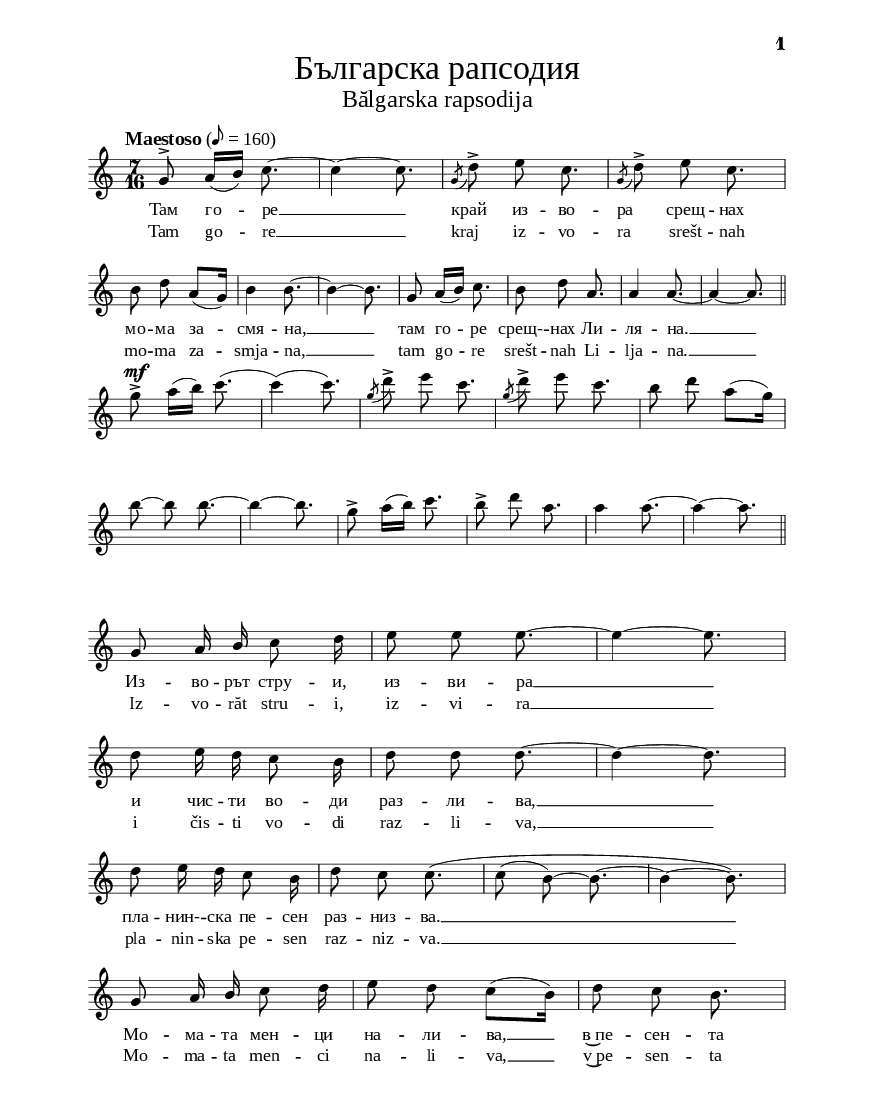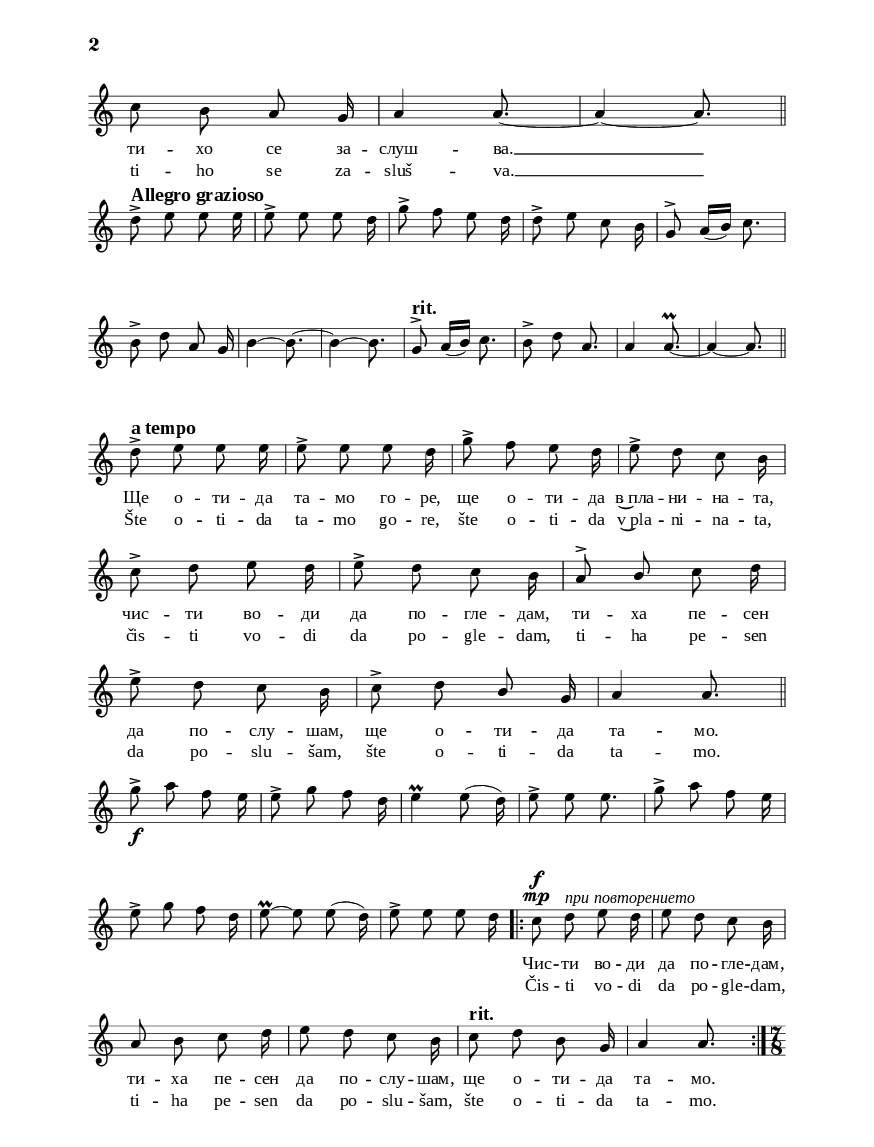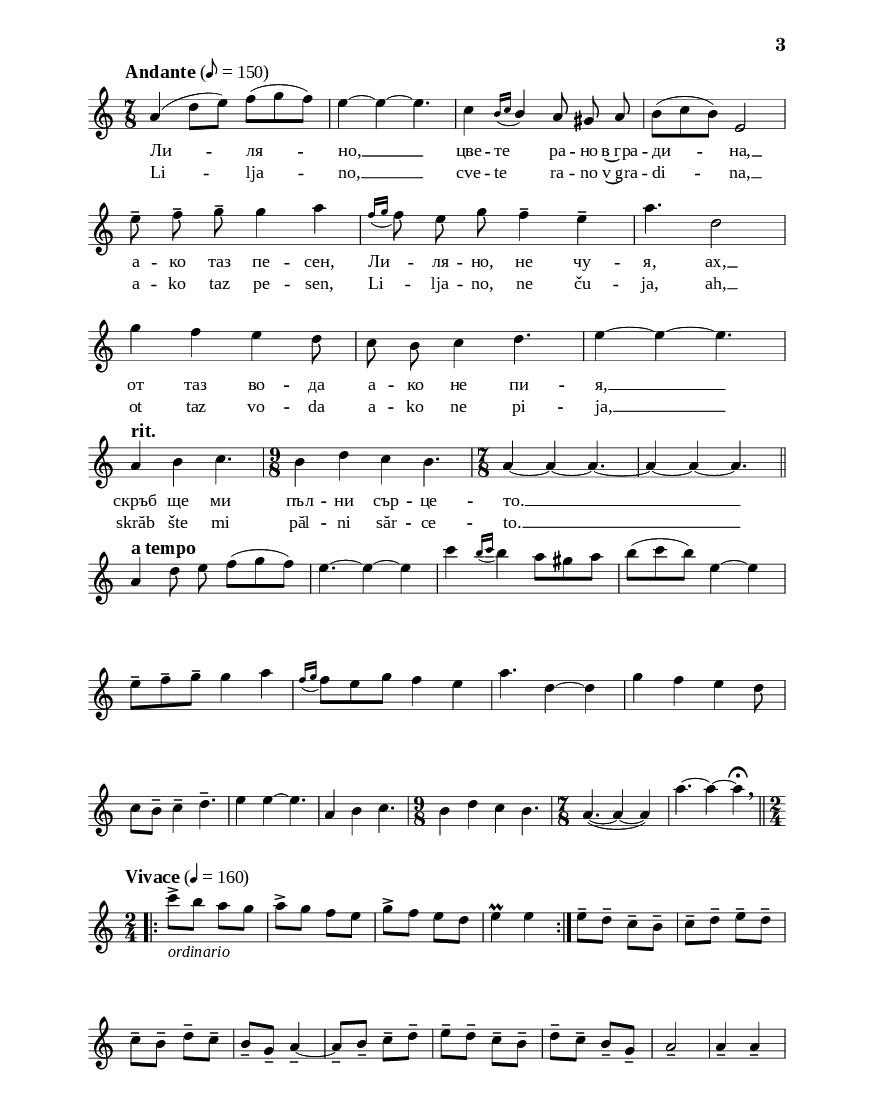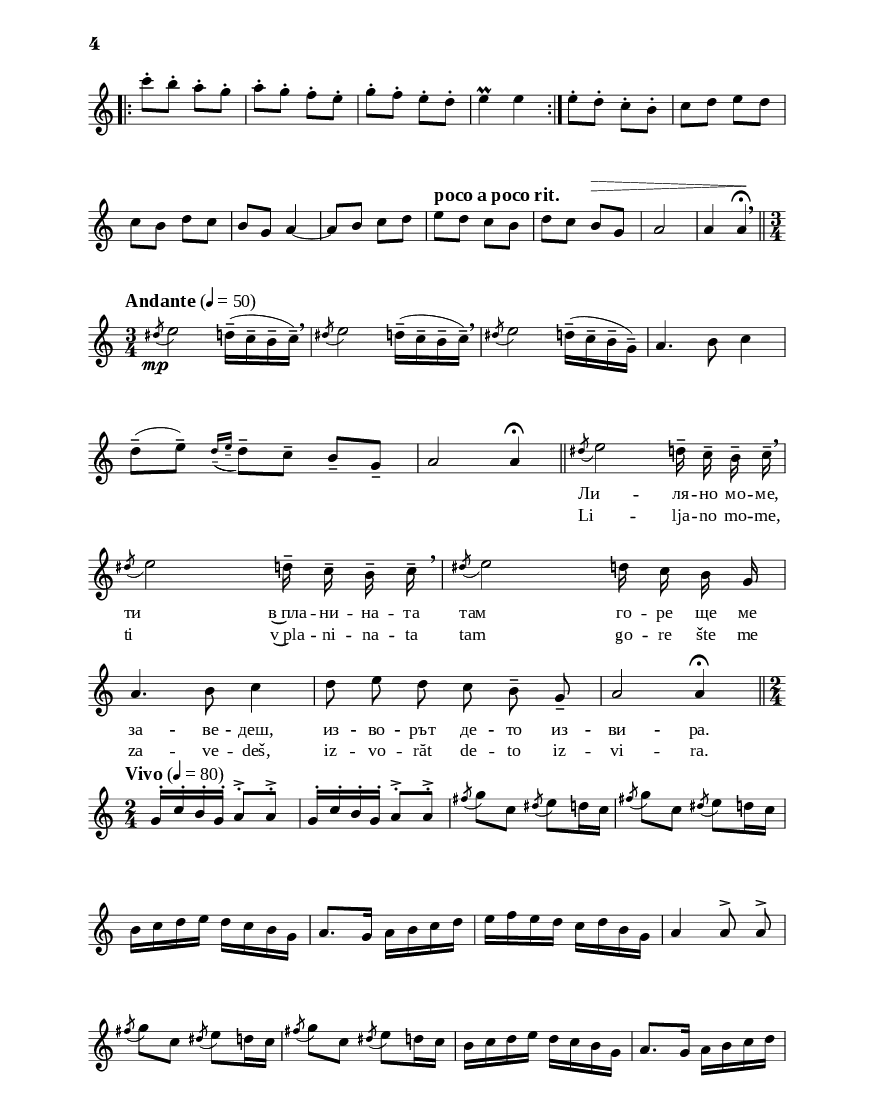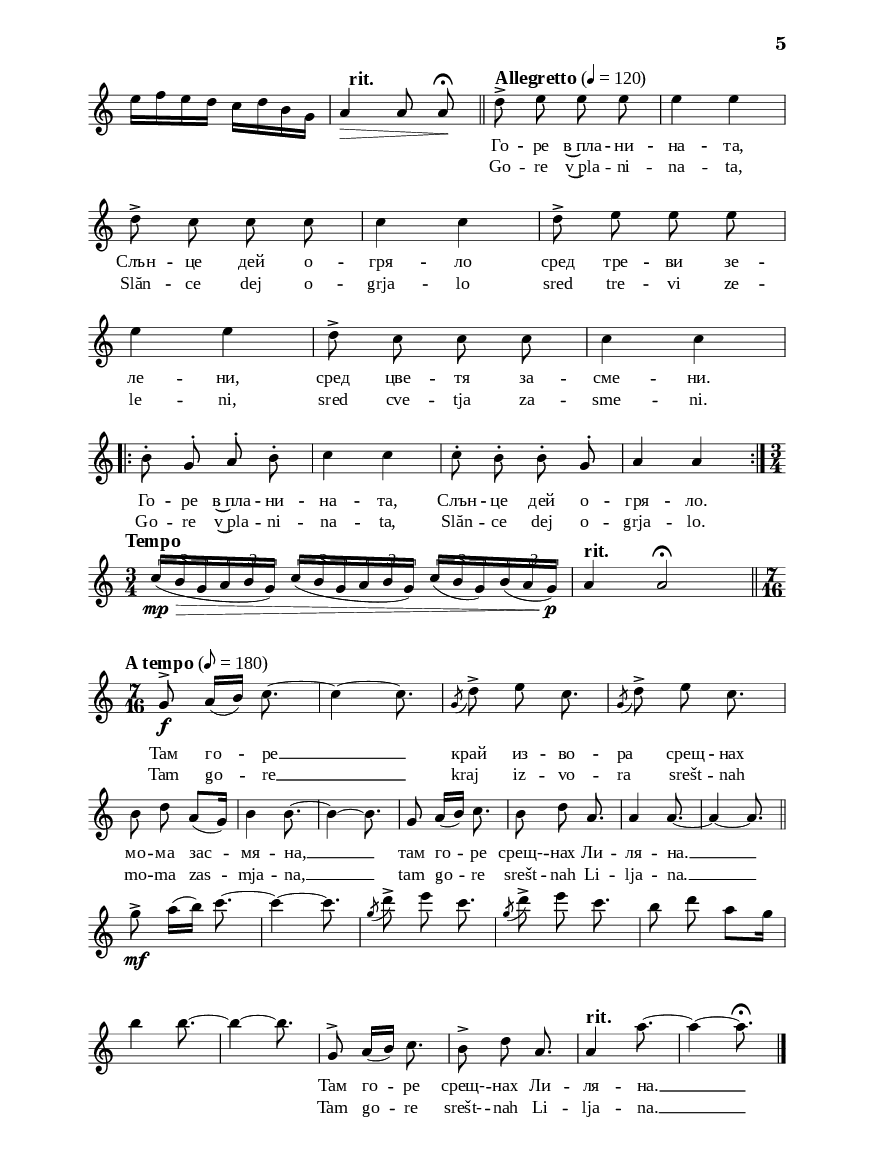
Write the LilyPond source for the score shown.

\version "2.24.3"

\include "include/globals.ily"

\bookpart {
  \label #'ref146
  \tocItem \markup "Българска рапсодия – Bălgarska rapsodija"
  \include "include/bookpart-paper.ily"
  \score {
    \include "include/score-layout.ily"

    \new Voice \relative c' {
      \clef treble
      \key c \major
      \time 7/16
      \tempoFunc "Maestoso" 8 "160"
      \autoBeamOff
      g'8^\accent a16([b]) c8. ~ | \noBreak
      c4 ~ c8. | \noBreak
      \acciaccatura {g8} d'^\accent e c8. | \noBreak
      \acciaccatura {g8} d'^\accent e c8. | \break
      b8 d a([g16]) | \noBreak

      b4 b8. ~| b4 ~ b8. | \noBreak
      g8 a16([b]) c8. | \noBreak
      b8 d a8. | \noBreak
      a4 a8. ~ | a4 ~ a8. | \bar "||" \break

      g'8\accent^\mf  a16[(b)] c8.( | \noBreak
      c4)(c8.) | \noBreak
      \acciaccatura {g8} d'8\accent e c8. | \noBreak
      \acciaccatura {g8} d'8\accent e c8. | \noBreak
      b8 d a([g16]) | \break
      b8 ~ b8 b8. ~ | \noBreak
      b4 ~ b8. | \noBreak
      g8 \accent a16 ([b]) c8. | \noBreak
      b8\accent d a8. | \noBreak
      a4 a8. ~ | \noBreak
      a4 ~ a8. | \bar "||" \break

      g,8 a16 \stemUp b \stemNeutral c8 d16 | \noBreak
      e8 e e8. ~ | \noBreak
      e4 ~ e8. | \break
      d8 e16 d16 c8 b16 | \noBreak
      d8 d d8. ~ | \noBreak

      d4 ~ d8. | \break

      d8 e16 d16 c8 b16 | \noBreak
      d8 c8  c8. \( |\noBreak
      c8( b) ~ b8. ~ | \noBreak
      b4 ~ b8. \) | \break
      g8 a16 \stemUp b \stemNeutral c8 d16 | \noBreak
      e8 d c8([b16]) | \noBreak

      d8 c b8. | \break
      c8 b a g16 | \noBreak
      a4 a8. ~| \noBreak
      a4 ~ a8. | \bar "||" \break
      \tempo "Allegro grazioso" d8^\accent e e e16 | \noBreak
      e8^\accent e e d16 | \noBreak

      g8^\accent f e d16 | \noBreak
      d8^\accent e c b16 | \noBreak
      g8^\accent a16([b]) c8. | \break
      b8^\accent d a g16 | \noBreak
      b4~ b8. ~ | \noBreak
      b4 ~ b8. | \noBreak
      \tempo "rit." g8^\accent a16([b]) c8. | \noBreak

      b8^\accent d a8. | \noBreak
      a4 a8.\prall ~ | \noBreak
      a4 ~ a8. | \bar "||" \break
      \tempo "a tempo" d8\accent e e e16 | \noBreak
      e8\accent e e d16 | \noBreak
      g8\accent f e d16 | \noBreak

      e8\accent d c b16 | \break
      c8\accent d e d16 | \noBreak
      e8\accent d c b16 | \noBreak
      a8^\accent \stemUp b \stemNeutral c d16 | \break

      e8\accent d c b16 | \noBreak
      c8\accent d \stemUp b \stemNeutral g16 | \noBreak
      a4 a8. | \bar "||"  \break
      g'8\f^\accent a f e16 | \noBreak
      e8^\accent g f d16 | \noBreak

      e4 \prall e8 (d16) | \noBreak
      e8^\accent e e8. | \noBreak
      g8^\accent a f e16 | \break
      e8^\accent g f d16 | \noBreak
      e8\prall~ e8 e8 (d16) | \noBreak
      e8^\accent e e d16  |  \noBreak

      \bar ".|:"
      c8 ^\markup{ \dynamic f } ^\mp d^\markup{\italic{при повторението} } e d16 | \noBreak
      e8 d c b16 | \break
      a8 b c d16 | \noBreak
      e8 d c b16 | \noBreak
      \tempo "rit." c8 d b g16 | \noBreak
      a4 a8. | \break \bar ":|."

      \time 7/8  \tempoFunc "Andante" 8 "150" a4 (d8[e]) f8([ g f]) | e4 ~ e4 ~ e4. | \noBreak

      c4 \acciaccatura{ b16[c] } \stemUp b4 \stemNeutral a8 gis a8 |  b8([c b])  e,2 | \break

      e'8\tenuto f\tenuto g\tenuto  g4 a4 |  \noBreak

      \acciaccatura {f16[g]}  f8 e g  f4\tenuto e4\tenuto | \noBreak
      a4. d,2 | \break
      g4 f e d8 | c b c4 d4. | e4 ~ e4 ~ e4. | \break

      \tempo "rit." a,4 b c4. | \time 9/8 b4 d c b4. | \noBreak
      \time 7/8
      a4 ~ a4 ~ a4. ~ | a4 ~ a4 ~ a4. | \bar "||"  \break
      \tempo "a tempo" a4  d8 e  f([ g f]) | e4. ~ e4 ~ e4 |  \noBreak

      c'4 \acciaccatura{ b16[c] } b4 a8 [gis  a] | b8 ( [c8 b]) e,4 ~ e4 | \break


      e8\tenuto[f\tenuto g\tenuto] g4 a4 | \noBreak
      \acciaccatura { f16[g] } f8[e g] f4 e | \noBreak

      a4. d,4 ~ d4 | \noBreak
      g4 f e d8 | \break

      c [b\tenuto] c4\tenuto d4.\tenuto| e4 e4 ~ e4. | \noBreak
      a,4 b c4. | \time 9/8 b4 d c b4. | \noBreak
      \time 7/8 a4.~ ( a4 ~ a4) | a'4. ~ a4 ~ a4 \fermata \breathe | \bar "|" \time 2/4 \break    \bar ".|:-||"

      \tempoFunc "Vivace" 4 "160"  c8_\markup{ \italic {ordinario} }\accent[b] a[g] | \noBreak
      a\accent[g] f[e] | \noBreak
      g\accent[f] e[d] | \noBreak
      e4\prall e | \noBreak \bar ":|."

      e8\tenuto[d]\tenuto c\tenuto[b]\tenuto | \noBreak
      c\tenuto[d]\tenuto e\tenuto[d]\tenuto | \break

      c\tenuto[b]\tenuto d\tenuto[c]\tenuto | \noBreak
      b\tenuto[g]\tenuto a4\tenuto~ | \noBreak
      a8\tenuto[b]\tenuto c\tenuto[d]\tenuto | \noBreak
      e\tenuto[d]\tenuto c\tenuto[b]\tenuto | \noBreak
      d\tenuto[c]\tenuto b\tenuto[g]\tenuto | \noBreak
      a2\tenuto | \noBreak
      a4\tenuto a\tenuto | \break \bar ".|:-|"


      c'8\staccato[b]\staccato a\staccato[g]\staccato | \noBreak
      a\staccato[g]\staccato f\staccato[e]\staccato | \noBreak
      g\staccato[f]\staccato e\staccato[d]\staccato | \noBreak
      e4\prall e | \noBreak  \bar ":|."

      e8\staccato[d]\staccato c\staccato[b]\staccato | \noBreak
      c[d] e[d] | \break

      c[b] d[c] | \noBreak
      b[g] a4~ | \noBreak
      a8[b] c[d] | \noBreak
      \tempo "poco a poco rit." e [d] c[b] | \noBreak
      d [c]  b^\>[g]  | \noBreak
      a2 | \noBreak
      a4 a \! \fermata \breathe | \bar "||" \time 3/4 \break

      \tempoFunc "Andante" 4 "50" \acciaccatura { dis8\mp } e2 d16\tenuto([c\tenuto b\tenuto c\tenuto]) \breathe | \noBreak
      \acciaccatura { dis8 } e2 d16\tenuto([c\tenuto  b\tenuto  c\tenuto]) \breathe | \noBreak
      \acciaccatura { dis8 } e2 d16\tenuto([c\tenuto b\tenuto g\tenuto]) | \noBreak
      a4. b8 c4 \break

      d8\tenuto([e\tenuto]) \acciaccatura { d16\tenuto([e\tenuto] } d8\tenuto)[c\tenuto] b\tenuto [g\tenuto] | \noBreak
      a2 a4 \fermata \bar "||" \noBreak
      \acciaccatura { dis8 } e2 d16\tenuto c\tenuto b\tenuto c\tenuto \breathe | \break
      \acciaccatura { dis8 } e2 d16\tenuto c\tenuto b\tenuto c\tenuto  \breathe | \noBreak

      \acciaccatura { dis8 } e2 d16 c b g | \break
      a4. b8 c4 | \noBreak
      d8 e d c b\tenuto g\tenuto | \noBreak
      a2 a4 \fermata | \noBreak \bar "||" \time 2/4 \break

      \tempoFunc "Vivo" 4 "80" g16^\staccato[c^\staccato b^\staccato g^\staccato] a8^\staccato ^\accent[a^\staccato ^\accent] | \noBreak
      g16^\staccato[c^\staccato b^\staccato g^\staccato] a8^\staccato^\accent[a^\staccato^\accent] | \noBreak
      \acciaccatura { fis'8 } g[c,] \acciaccatura { dis } e[d16 c] | \noBreak
      \acciaccatura { fis8 } g[c,] \acciaccatura { dis } e[d16 c] | \break

      b16[c d e] d[c b g] | \noBreak
      a8.[g16] a[b c d] | \noBreak
      e[f e d] c[d b g] | \noBreak
      a4 a8^\accent a^\accent \break

      \acciaccatura { fis'8 } g[c,] \acciaccatura { dis } e[d16 c] | \noBreak
      \acciaccatura { fis8 } g[c,] \acciaccatura { dis } e[d16 c] | \noBreak
      b[c d e] d[c b g] | \noBreak
      a8.[g16] a[b c d] | \break

      e[f e d] c[d b g] | \noBreak
      \tempo "  rit." a4\>  a8 a \!  \fermata | \bar "||" \noBreak
      \tempoFunc "Allegretto" 4 "120" d^\accent e e e | \noBreak
      e4 e | \break
      d8^\accent c c c | \noBreak

      c4 c | \noBreak
      d8^\accent e e e | \break
      e4 e | \noBreak
      d8^\accent c c c | \noBreak
      c4 c | \break \bar ".|:-|"
      b8^\staccato g^\staccato a^\staccato b^\staccato | \noBreak
      c4 c | \noBreak
      c8^\staccato b^\staccato b^\staccato g^\staccato | \noBreak
      a4 a |
      \time 3/4 \break \bar ":|."

      \override TupletBracket.positions = #'(3 . 3)
      \tempo "Tempo"
      \tuplet 3/2 8 { c16\>\mp([b g a b g]) c16([b g a b g]) c16([b g) b(a g\!\p])  } | \noBreak
      \tempo"rit." a4 a2 \fermata | \bar "||" \time 7/16 \break

      \tempoFunc "A tempo" 8 "180" g8\f^\accent a16([b]) c8.~ | \noBreak
      c4~ c8. | \noBreak
      \acciaccatura { g8 } d'^\accent e c8. | \noBreak
      \acciaccatura { g8 } d'^\accent e c8. | \break
      b8 d a([g16]) | \noBreak
      b4 b8. ~ | b4 ~ b8. |\noBreak
      g8 a16([b]) c8. | \noBreak
      b8 d a8. | \noBreak
      a4 a8. ~ | a4 ~ a8. \bar "||" \break
      g'8\mf\accent a16([b]) c8.~ | \noBreak
      c4~ c8. | \noBreak
      \acciaccatura { g8 } d'8\accent e c8. | \noBreak

      \acciaccatura { g8 } d'8\accent e c8. | \noBreak
      b8 d a[g16]| \break
      b4 b8. ~ | b4 ~ b8. | \noBreak
      g,8^\accent a16([b]) c8. | \noBreak
      b8^\accent d a8. \tempo "rit." | \noBreak
      a4 a'8. ~ | \noBreak
      a4 ~ a8. \fermata | \bar "|."
    }

    \addlyrics {
      Там го -- ре __ край из -- во -- ра срещ -- нах мо -- ма за --
      смя -- на, __ там го -- ре "срещ-" -- нах Ли -- ля -- на. __ ""
      \repeat unfold 21 { \skip 1 }
      Из -- во -- рът стру -- и, из -- ви -- ра __ и чис -- ти во -- ди раз -- ли -- ва, __
      пла -- "нин-" -- ска пе -- сен раз -- низ -- ва. __
      \repeat unfold 1 { \skip 1 }
      Mо -- ма -- та мен -- ци на -- ли -- ва, __
      в~пе -- сен -- та ти -- хо се за -- слуш -- ва. __ ""
      \repeat unfold 31 { \skip 1  }
      Ще о -- ти -- да та -- мо го -- ре, ще о -- ти -- да
      в~пла -- ни -- на -- та, чис -- ти во -- ди да по -- гле -- дам, ти -- ха пе -- сен
      да по -- слу -- шам, ще о -- ти -- да та -- мо.
      \repeat unfold 27 { \skip 2 }
      Чис -- ти во -- ди да по -- гле -- дам, ти -- ха пе -- сен да по -- слу -- шам,
      ще о -- ти -- да та -- мо. Ли -- ля -- но, __
      цве -- те ра -- но в~гра -- ди -- на, __ а -- ко таз пе -- сен,
      Ли -- ля -- но, не чу -- я, ах, __ от таз во -- да а -- ко не пи -- я, __
      скръб ще ми пъл -- ни сър -- це -- то. __ ""
      \repeat unfold 97 { \skip 1 }
      Ли -- ля -- но мо -- ме, ти в~пла -- ни -- на -- та
      там го -- ре ще ме за -- ве -- деш, из -- во -- рът де -- то из -- ви -- ра.
      \repeat unfold 30 { \skip 1 }
      Го -- ре в~пла -- ни -- на -- та, Слън -- це дей о --
      гря -- ло сред тре -- ви зе -- ле -- ни, сред цве -- тя за -- сме -- ни.
      Го -- ре в~пла -- ни -- на -- та, Слън -- це дей о -- гря -- ло.
      \repeat unfold 5 { \skip 1 }
      Там го -- ре __ край из -- во -- ра срещ -- нах мо -- ма зас -- мя -- на, __
      там го -- ре "срещ-" -- нах Ли -- ля -- на. __ ""
      \repeat unfold 13 { \skip 1 }
      Там го -- ре "срещ-" -- нах Ли -- ля -- на. __ ""
    }

    \addlyrics {
      Tam go -- re __ kraj iz -- vo -- ra srešt -- nah mo -- ma za --
      smja -- na, __ tam go -- re srešt -- nah Li -- lja -- na. __ ""
      \repeat unfold 21 { \skip 1 }
      Iz -- vo -- răt stru -- i, iz -- vi -- ra __ i čis -- ti vo -- di raz -- li -- va, __
      pla -- nin -- ska pe -- sen raz -- niz -- va. __
      \repeat unfold 1 { \skip 1 }
      Mo -- ma -- ta men -- ci na -- li -- va, __
      v~pe -- sen -- ta ti -- ho se za -- sluš -- va. __ ""
      \repeat unfold 31 { \skip 1 }
      Šte o -- ti -- da ta -- mo go -- re, šte o -- ti -- da
      v~pla -- ni -- na -- ta, čis -- ti vo -- di da po -- gle -- dam, ti -- ha pe -- sen
      da po -- slu -- šam, šte o -- ti -- da ta -- mo.
      \repeat unfold 27 { \skip 1 }
      Čis -- ti vo -- di da po -- gle -- dam, ti -- ha pe -- sen da po -- slu -- šam,
      šte o -- ti -- da ta -- mo. Li -- lja -- no, __
      cve -- te ra -- no v~gra -- di -- na, __ a -- ko taz pe -- sen,
      Li -- lja -- no, ne ču -- ja, ah, __ ot taz vo -- da a -- ko ne pi -- ja, __
      skrăb šte mi păl -- ni săr -- ce -- to. __ ""
      \repeat unfold 97 { \skip 1 }
      Li -- lja -- no mo -- me, ti v~pla -- ni -- na -- ta
      tam go -- re šte me za -- ve -- deš, iz -- vo -- răt de -- to iz -- vi -- ra.
      \repeat unfold 30 { \skip 1 }
      Go -- re v~pla -- ni -- na -- ta, Slăn -- ce dej o --
      grja -- lo sred tre -- vi ze -- le -- ni, sred cve -- tja za -- sme -- ni.
      Go -- re v~pla -- ni -- na -- ta, Slăn -- ce dej o -- grja -- lo.
      \repeat unfold 5 { \skip 1 }
      Tam go -- re __ kraj iz -- vo -- ra srešt -- nah mo -- ma zas -- mja -- na, __
      tam go -- re srešt -- nah Li -- lja -- na. __ ""
      \repeat unfold 13 { \skip 1 }
      Tam go -- re "srešt-" -- nah Li -- lja -- na. __ ""
    }

    \header {
      title = \titleFunc "Българска рапсодия" "Bălgarska rapsodija"
    }

    \midi{}

  } % score

  \pageBreak
  % include foreign translation(s) of the song
  \version "2.24.4"

\markup \fill-line { \fontsize #deTitleFontSize "Bulgarische Rapsodie" }
\markup \null
\markup \null
\markup \abs-fontsize #10 {
       \fill-line {
  \override #`(baseline-skip . ,deCoupletBaselineSkip)

  \column {

    \line { " "Dort oben bei der Quelle habe ich }

    \line { " "ein lächelndes Mädchen getroffen,}

    \line { " "dort oben habe ich Liljana getroffen.}

    \vspace #0.5

    \line { " "Die Quelle strömt und quillt}

    \line { " "und vergießt das reine Wasser}

    \line { " "und stimmt ein Berglied an.}

    \line { " "Das Mädchen füllt die Kupferkessel}

    \line { " "und lauscht dem Lied.}

     \vspace #0.5

    \line { " "Ich werde dort hinaufgehen,}

    \line { " "ich werde in die Berge gehen,}

    \line { " "damit ich dem reinen Wasser zuschaue }

    \line { " "und dem leisen Lied lausche,}

    \line { " "ich gehe dorthin.}
    \vspace #0.5

    \line { " "Damit ich dem reinen Wasser zuschaue,}

    \line { " "damit ich dem leisen Lied lausche,}

    \line { " " werde ich dorthin gehen.}

    \vspace #0.5

    \line { " "Oh, Liliana, frühe Blume im Garten,}

    \line { " "wenn ich dieses Lied, oh, Liliana, nicht höre, ah,}

    \line { " " wenn ich von diesem Wasser nicht trinke}

    \line { " "wird Gram mein Herz erfüllen.}

  \vspace #0.5

    \line { " "Oh, Liliana, Mädchen,}

    \line { " "du wirst mich dort hinauf ins Gebirge bringen,}

    \line { " "dorthin, wo die Quelle entspringt.}

     \vspace #0.5

    \line { " "Oben im Gebirge,}

    \line { " "wo die Sonne aufgegangen ist,}

    \line { " "zwischen den grünen Gräsern,}

    \line { " "zwischen den lächelnden Blumen.}

    \line { " "Oben im Gebirge,}

    \line { " "wo die Sonne aufgegangen ist.}
    \line { " "Oben im Gebirge,}

    \line { " "wo die Sonne aufgegangen ist.}
   \vspace #0.5

    \line { " "Dort oben bei der Quelle }

    \line { " "traf ich ein lächelndes Mädchen,}

    \line { " "dort oben traf ich Liljana.}

  }
       }
}


} % bookpart
